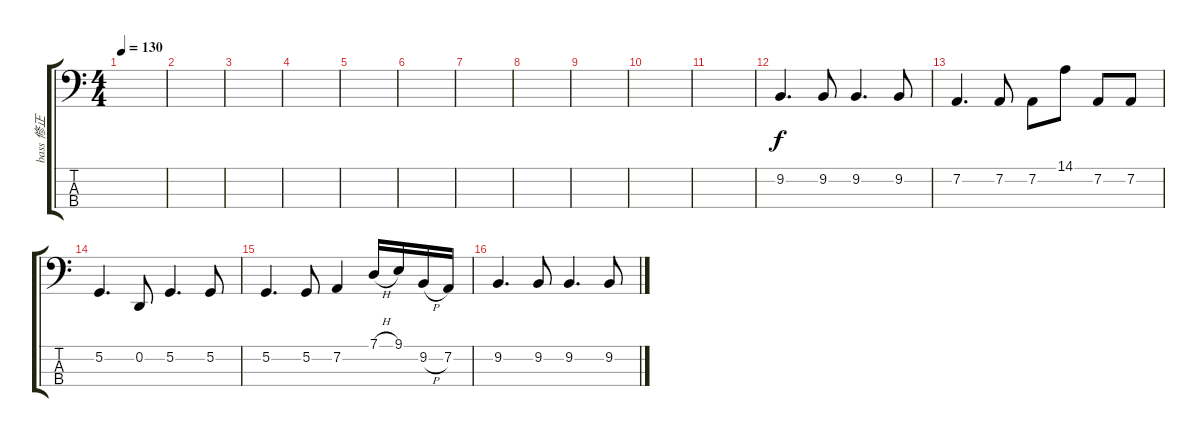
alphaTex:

\track ("bass 修正" "bass 修正") {instrument electricbassfinger}
\staff {score tabs}
\tuning (G1 D1 A0 E0) {hide}
\ts (4 4)
\tempo 130
\clef f4
\ks c
|
|
|
|
|
|
|
|
|
|
|
9.2.4{d} 9.2.8 9.2.4{d} 9.2.8 |
7.2.4{d} 7.2.8 7.2.8 14.1.8 7.2.8 7.2.8 |
5.2.4{d} 0.2.8 5.2.4{d} 5.2.8 |
5.2.4{d} 5.2.8 7.2.4 7.1{h}.16 9.1.16 9.2{h}.16 7.2.16 |
9.2.4{d} 9.2.8 9.2.4{d} 9.2.8
